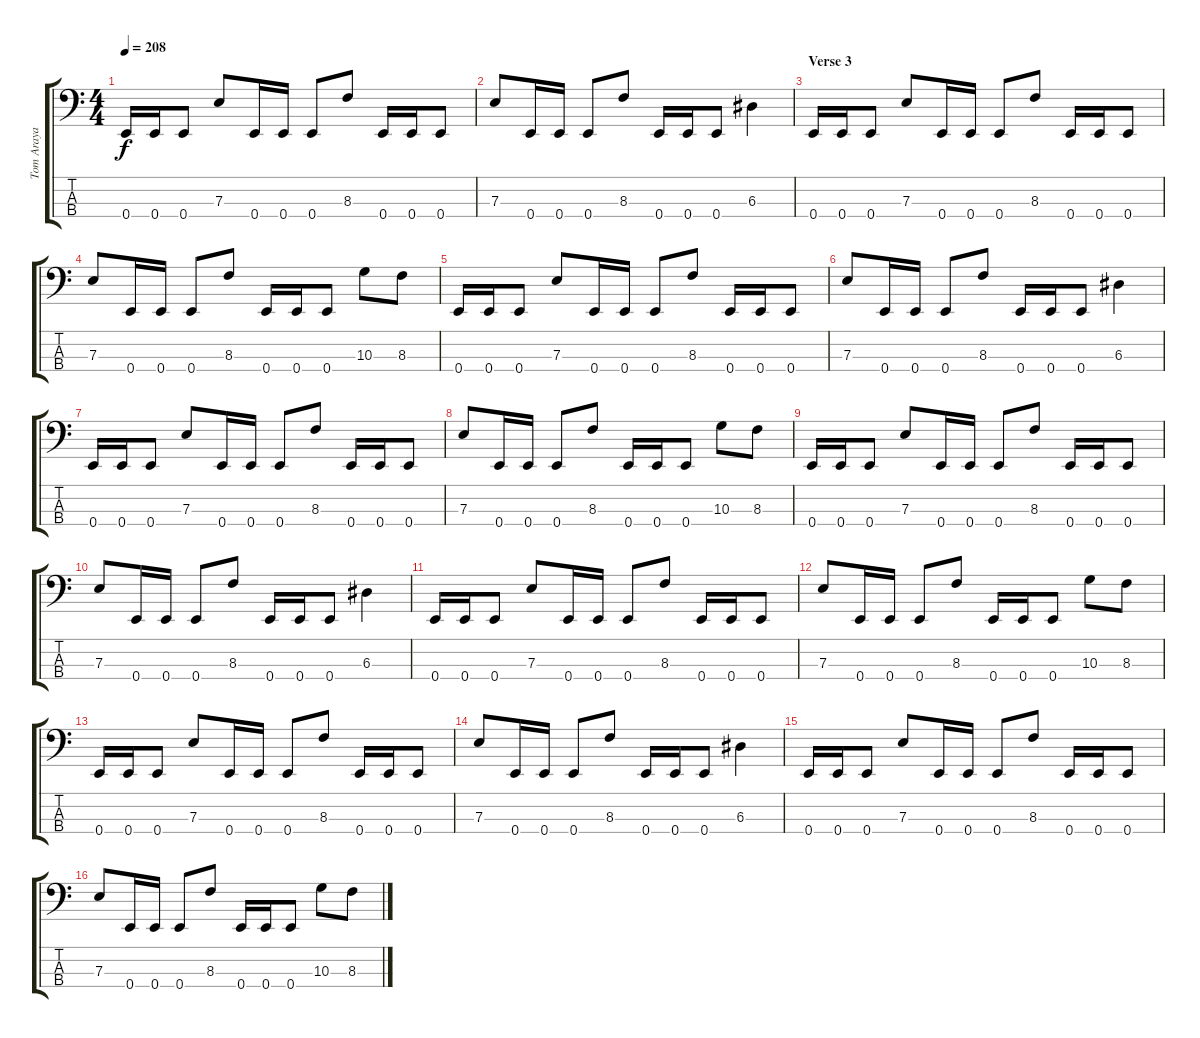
\track ("Tom Araya" "Tom Araya") {instrument electricbasspick}
\staff {score tabs}
\tuning (G2 D2 A1 E1) {hide}
\ts (4 4)
\tempo 208
\clef f4
\ks c
0.4.16{dy f} 0.4.16 0.4.8 7.3.8 0.4.16 0.4.16 0.4.8 8.3.8 0.4.16 0.4.16 0.4.8 |
7.3.8 0.4.16 0.4.16 0.4.8 8.3.8 0.4.16 0.4.16 0.4.8 6.3.4 |
\section ("" "Verse 3")
0.4.16 0.4.16 0.4.8 7.3.8 0.4.16 0.4.16 0.4.8 8.3.8 0.4.16 0.4.16 0.4.8 |
7.3.8 0.4.16 0.4.16 0.4.8 8.3.8 0.4.16 0.4.16 0.4.8 10.3.8 8.3.8 |
0.4.16 0.4.16 0.4.8 7.3.8 0.4.16 0.4.16 0.4.8 8.3.8 0.4.16 0.4.16 0.4.8 |
7.3.8 0.4.16 0.4.16 0.4.8 8.3.8 0.4.16 0.4.16 0.4.8 6.3.4 |
0.4.16 0.4.16 0.4.8 7.3.8 0.4.16 0.4.16 0.4.8 8.3.8 0.4.16 0.4.16 0.4.8 |
7.3.8 0.4.16 0.4.16 0.4.8 8.3.8 0.4.16 0.4.16 0.4.8 10.3.8 8.3.8 |
0.4.16 0.4.16 0.4.8 7.3.8 0.4.16 0.4.16 0.4.8 8.3.8 0.4.16 0.4.16 0.4.8 |
7.3.8 0.4.16 0.4.16 0.4.8 8.3.8 0.4.16 0.4.16 0.4.8 6.3.4 |
0.4.16 0.4.16 0.4.8 7.3.8 0.4.16 0.4.16 0.4.8 8.3.8 0.4.16 0.4.16 0.4.8 |
7.3.8 0.4.16 0.4.16 0.4.8 8.3.8 0.4.16 0.4.16 0.4.8 10.3.8 8.3.8 |
0.4.16 0.4.16 0.4.8 7.3.8 0.4.16 0.4.16 0.4.8 8.3.8 0.4.16 0.4.16 0.4.8 |
7.3.8 0.4.16 0.4.16 0.4.8 8.3.8 0.4.16 0.4.16 0.4.8 6.3.4 |
0.4.16 0.4.16 0.4.8 7.3.8 0.4.16 0.4.16 0.4.8 8.3.8 0.4.16 0.4.16 0.4.8 |
7.3.8 0.4.16 0.4.16 0.4.8 8.3.8 0.4.16 0.4.16 0.4.8 10.3.8 8.3.8
